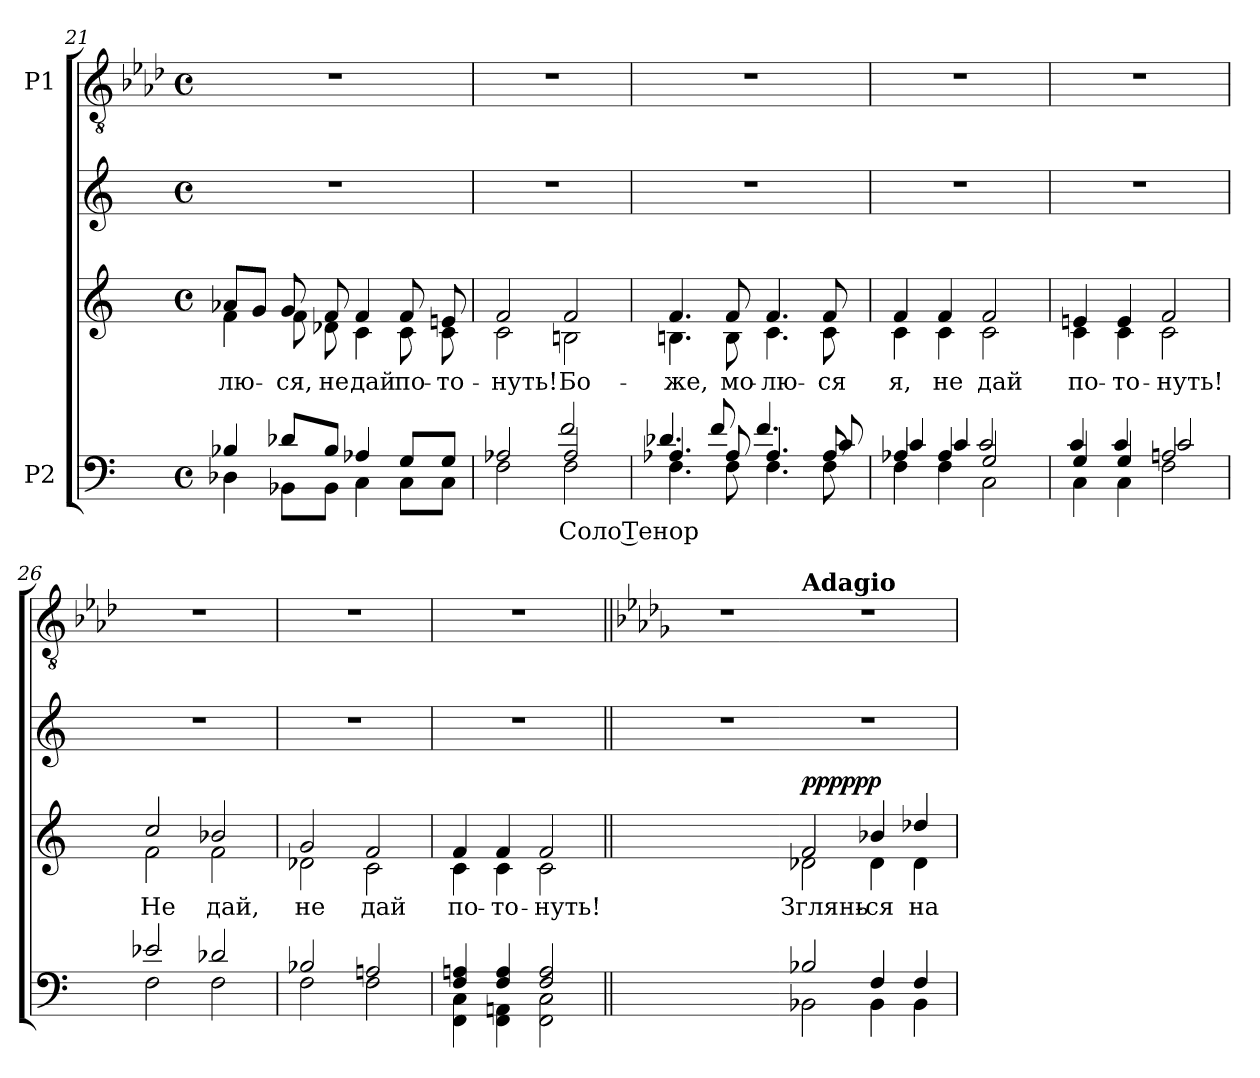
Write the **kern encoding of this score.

**kern	**text	**kern	**text	**kern	**dynam	**kern
*part2	*part2	*part2	*part2	*part2	*part2	*part1
*staff4	*staff4	*staff3	*staff3	*staff2	*staff2/3/4	*staff1
*I"P2	*	*	*	*	*	*I"P1
!!LO:LB:g=z
*clefF4	*	*clefG2	*	*clefG2	*	*clefGv2
*	*	*	*	*	*	*ITrd7c12
*k[]	*	*k[]	*	*k[]	*	*k[b-e-a-d-]
*C:	*	*C:	*	*C:	*	*A-:
*M4/4	*	*M4/4	*	*M4/4	*	*M4/4
*met(c)	*	*met(c)	*	*met(c)	*	*met(c)
=21	=21	=21	=21	=21	=21	=21
*^	*	*^	*	*	*	*
!	!	!	!	!	!LO:LY:b:color=#000000	!	!	!
4B-i/	4D-i\	.	8a-i/L	4fi\	-лю-	1r	.	1r
.	.	.	8gi/J	.	.	.	.	.
!	!	!	!	!	!LO:LY:b:color=#000000	!	!	!
8d-i/L	8BB-i\L	.	8gi/	8fi\	-ся,	.	.	.
!	!	!	!	!	!LO:LY:b:color=#000000	!	!	!
8B-i/J	8BB-i\J	.	8fi/	8d-i\	не	.	.	.
!	!	!	!	!	!LO:LY:b:color=#000000	!	!	!
4A-i/	4Ci\	.	4fi/	4ci\	дай	.	.	.
!	!	!	!	!	!LO:LY:b:color=#000000	!	!	!
8Gi/L	8Ci\L	.	8fi/	8ci\	по-	.	.	.
!	!	!	!	!	!LO:LY:b:color=#000000	!	!	!
8Gi/J	8Ci\J	.	8eni/	8ci\	-то-	.	.	.
=22	=22	=22	=22	=22	=22	=22	=22	=22
*	*^	*	*	*	*	*	*	*
!	!	!	!	!	!	!LO:LY:b:color=#000000	!	!	!
2A-i/	2Fi\	2ryy	.	2fi/	2ci\	-нуть!	1r	.	1r
!	!	!	!LO:LY:a:color=#000000	!	!	!	!	!	!
!	!	!	!	!	!	!LO:LY:b:color=#000000	!	!	!
2A-i/	2Fi\	2fi/	Соло Тенор	2fi/	2Bni\	Бо-	.	.	.
=23	=23	=23	=23	=23	=23	=23	=23	=23	=23
!	!	!	!	!	!	!LO:LY:b:color=#000000	!	!	!
4.A-i/	4.Fi\	4.d-i/	.	4.fi/	4.Bni\	-же,	1r	.	1r
!	!	!	!	!	!	!LO:LY:b:color=#000000	!	!	!
8A-i/	8Fi\	8fi/	.	8fi/	8Bi\	мо-	.	.	.
!	!	!	!	!	!	!LO:LY:b:color=#000000	!	!	!
4.A-i/	4.Fi\	4.fi/	.	4.fi/	4.ci\	-лю-	.	.	.
!	!	!	!	!	!	!LO:LY:b:color=#000000	!	!	!
8A-i/	8Fi\	8ci/	.	8fi/	8ci\	-ся	.	.	.
!!LO:LB:g=z
=24	=24	=24	=24	=24	=24	=24	=24	=24	=24
!	!	!	!	!	!	!LO:LY:b:color=#000000	!	!	!
4A-i/	4Fi\	4ci/	.	4fi/	4ci\	я,	1r	.	1r
!	!	!	!	!	!	!LO:LY:b:color=#000000	!	!	!
4A-i/	4Fi\	4ci/	.	4fi/	4ci\	не	.	.	.
!	!	!	!	!	!	!LO:LY:b:color=#000000	!	!	!
2Gi/	2Ci\	2ci/	.	2fi/	2ci\	дай	.	.	.
=25	=25	=25	=25	=25	=25	=25	=25	=25	=25
!	!	!	!	!	!	!LO:LY:b:color=#000000	!	!	!
4Gi/	4Ci\	4ci/	.	4eni/	4ci\	по-	1r	.	1r
!	!	!	!	!	!	!LO:LY:b:color=#000000	!	!	!
4Gi/	4Ci\	4ci/	.	4ei/	4ci\	-то-	.	.	.
!	!	!	!	!	!	!LO:LY:b:color=#000000	!	!	!
2Ani/	2Fi\	2ci/	.	2fi/	2ci\	-нуть!	.	.	.
*	*v	*v	*	*	*	*	*	*	*
=26	=26	=26	=26	=26	=26	=26	=26	=26
*	*^	*	*	*	*	*	*	*
!	!	!	!	!	!	!LO:LY:b:color=#000000	!	!	!
*	*v	*v	*	*	*	*	*	*	*
2e-i/	2Fi\	.	2cci/	2fi\	Не	1r	.	1r
!	!	!	!	!	!LO:LY:b:color=#000000	!	!	!
2d-i/	2Fi\	.	2b-i/	2fi\	дай,	.	.	.
=27	=27	=27	=27	=27	=27	=27	=27	=27
!	!	!	!	!	!LO:LY:b:color=#000000	!	!	!
2B-i/	2Fi\	.	2gi/	2d-i\	не	1r	.	1r
!	!	!	!	!	!LO:LY:b:color=#000000	!	!	!
2Ani/	2Fi\	.	2fi/	2ci\	дай	.	.	.
=28	=28	=28	=28	=28	=28	=28	=28	=28
!	!	!	!	!	!LO:LY:b:color=#000000	!	!	!
4Fi/ 4Ani	4FFi\ 4Ci	.	4fi/	4ci\	по-	1r	.	1r
!	!	!	!	!	!LO:LY:b:color=#000000	!	!	!
4Fi/ 4Ai	4FFi\ 4AAni	.	4fi/	4ci\	-то-	.	.	.
!	!	!	!	!	!LO:LY:b:color=#000000	!	!	!
2Fi/ 2Ai	2FFi\ 2Ci	.	2fi/	2ci\	-нуть!	.	.	.
*v	*v	*	*	*	*	*	*	*
*	*	*v	*v	*	*	*	*
!!LO:PB:g=z
=29||	=29||	=29||	=29||	=29||	=29||	=29||
*k[]	*	*k[]	*	*k[]	*	*k[b-e-a-d-g-]
*C:	*	*C:	*	*C:	*	*D-:
1ryy	.	1ryy	.	1r	.	1r
=30-	=30-	=30-	=30-	=30-	=30-	=30-
*^	*	*	*	*	*	*
*v	*v	*	*	*	*	*	*
*	*	*	*	*MM60	*	*MM60
*^	*	*	*	*	*	*
!	!	!	!	!	!	!	!LO:TX:a:B:t=Adagio
!	!	!	!LO:TX:a:B:t=Adagio	!	!	!	!
!	!	!	!	!LO:LY:b:color=#000000	!	!	!
*	*	*	*^	*	*	*	*
2B-i/	2BB-i\	.	2fi/	2d-i\	Зглянь-	1r	ppp ppp	1r
!	!	!	!	!	!LO:LY:b:color=#000000	!	!	!
4Fi/	4BB-i\	.	4b-i/	4d-i\	-ся	.	.	.
!	!	!	!	!	!LO:LY:b:color=#000000	!	!	!
4Fi/	4BB-i\	.	4dd-i/	4d-i\	на	.	.	.
*v	*v	*	*	*	*	*	*	*
*	*	*v	*v	*	*	*	*
=	=	=	=	=	=	=
*-	*-	*-	*-	*-	*-	*-
